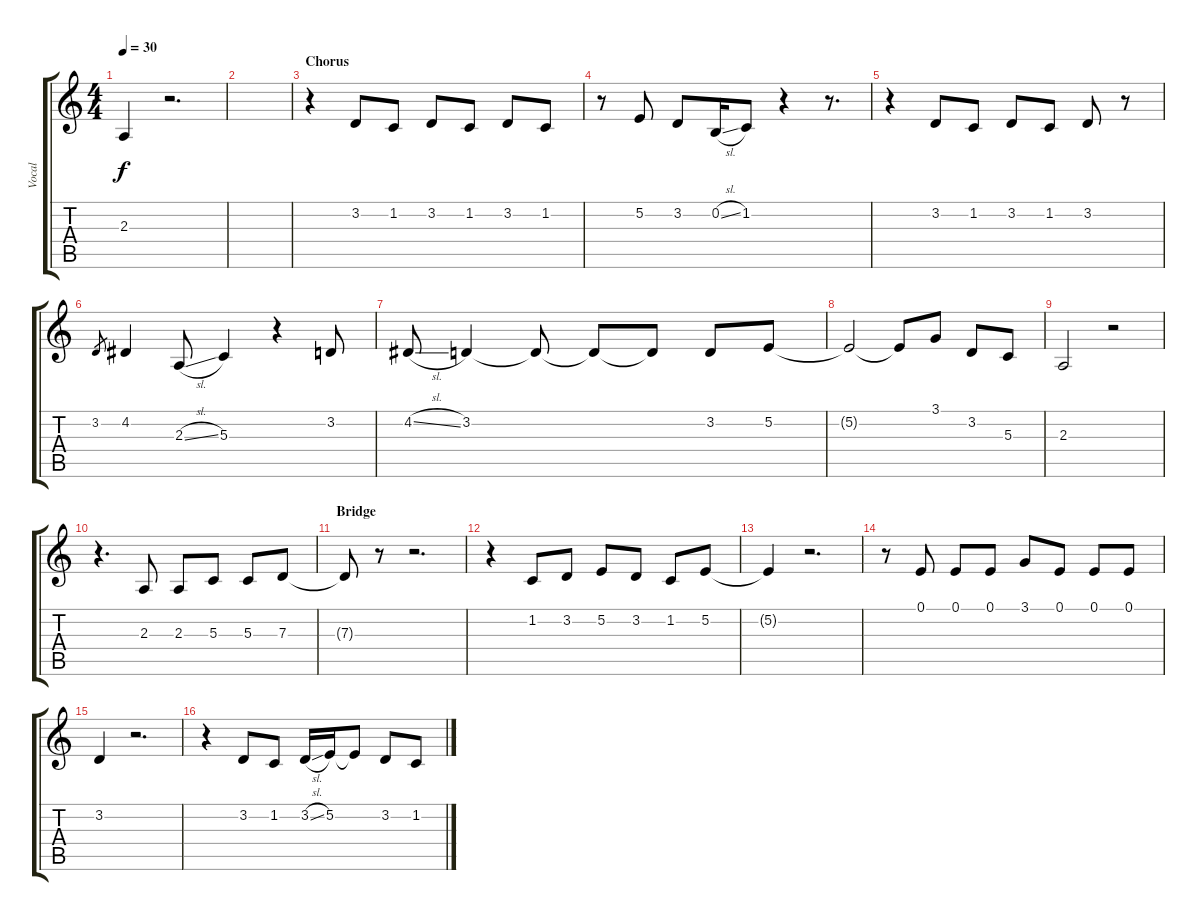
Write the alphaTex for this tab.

\track ("Vocal" "Vocal") {instrument trumpet}
\staff {score tabs}
\tuning (E4 B3 G3 D3 A2 E2) {hide}
\ts (4 4)
\tempo 30
\clef g2
\ks c
2.3.4{dy f} r.2{d} |
|
\section ("" "Chorus")
r.4 3.2.8 1.2.8 3.2.8 1.2.8 3.2.8 1.2.8 |
r.8 5.2.8 3.2.8 0.2{sl}.16 1.2.8 r.4 r.8{d} |
r.4 3.2.8 1.2.8 3.2.8 1.2.8 3.2.8 r.8 |
3.2.8{gr} 4.2.4 2.3{sl}.8 5.3.4 r.4 3.2.8 |
4.2{sl}.8 3.2.4 3.2{t}.8 3.2{t}.8 3.2{t}.8 3.2.8 5.2.8 |
5.2{t}.2 5.2{t}.8 3.1.8 3.2.8 5.3.8 |
2.3.2 r.2 |
r.4{d} 2.3.8 2.3.8 5.3.8 5.3.8 7.3.8 |
\section ("" "Bridge")
7.3{t}.8 r.8 r.2{d} |
r.4 1.2.8 3.2.8 5.2.8 3.2.8 1.2.8 5.2.8 |
5.2{t}.4 r.2{d} |
r.8 0.1.8 0.1.8 0.1.8 3.1.8 0.1.8 0.1.8 0.1.8 |
3.2.4 r.2{d} |
r.4 3.2.8 1.2.8 3.2{sl}.16 5.2.16 5.2{t}.8 3.2.8 1.2.8
